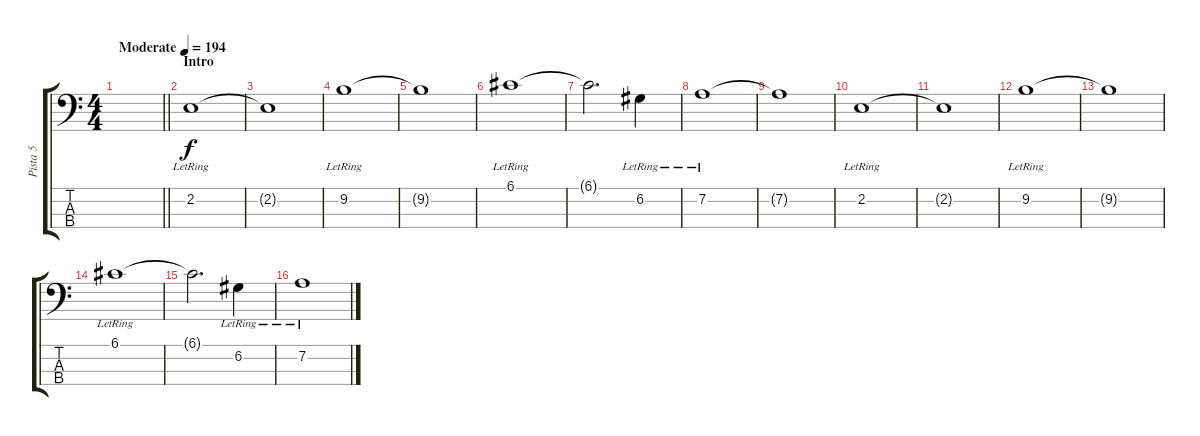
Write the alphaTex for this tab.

\track ("Pista 5" "Pista 5") {instrument acousticbass}
\staff {score tabs}
\tuning (G2 D2 A1 E1) {hide}
\ts (4 4)
\tempo (194 "Moderate")
\clef f4
\barLineRight lightlight
\ks c
|
\section ("" "Intro")
2.2{lr}.1 |
2.2{t}.1 |
9.2{lr}.1 |
9.2{t}.1 |
6.1{lr}.1 |
6.1{t}.2{d} 6.2{lr}.4 |
7.2{lr}.1 |
7.2{t}.1 |
2.2{lr}.1 |
2.2{t}.1 |
9.2{lr}.1 |
9.2{t}.1 |
6.1{lr}.1 |
6.1{t}.2{d} 6.2{lr}.4 |
7.2{lr}.1
